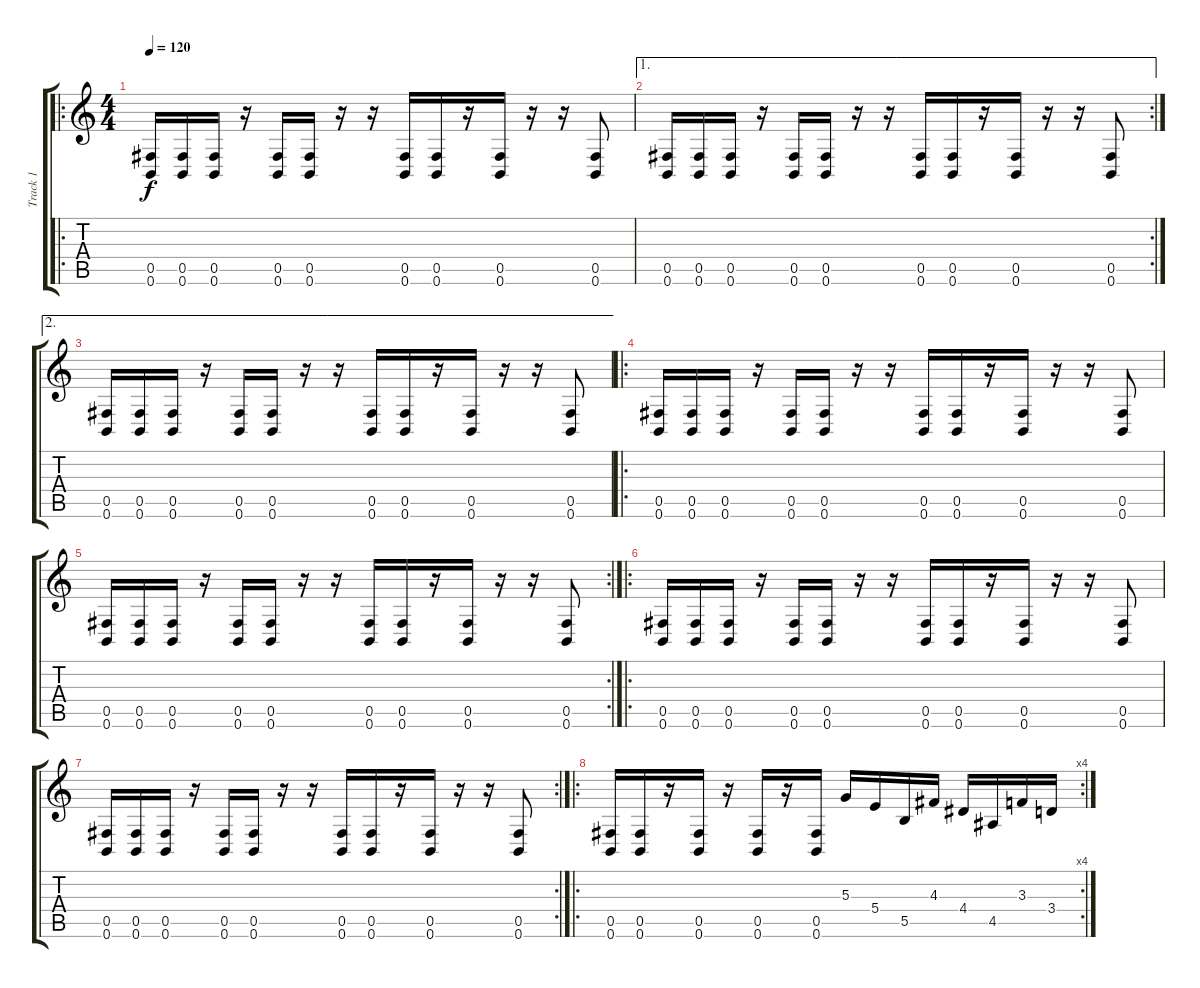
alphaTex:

\track ("Track 1" "Track 1") {instrument distortionguitar}
\staff {score tabs}
\tuning (B3 Gb3 D3 B2 Gb2 B1) {hide}
\ro
\ts (4 4)
\tempo 120
\clef g2
\ks c
(0.5 0.6).16{dy f volume 9 instrument overdrivenguitar} (0.5 0.6).16 (0.5 0.6).16 r.16 (0.5 0.6).16 (0.5 0.6).16 r.16 r.16 (0.5 0.6).16 (0.5 0.6).16 r.16 (0.5 0.6).16 r.16 r.16 (0.5 0.6).8 |
\ae 1
\rc 2
(0.5 0.6).16 (0.5 0.6).16 (0.5 0.6).16 r.16 (0.5 0.6).16 (0.5 0.6).16 r.16 r.16 (0.5 0.6).16 (0.5 0.6).16 r.16 (0.5 0.6).16 r.16 r.16 (0.5 0.6).8 |
\ae 2
(0.5 0.6).16 (0.5 0.6).16 (0.5 0.6).16 r.16 (0.5 0.6).16 (0.5 0.6).16 r.16 r.16 (0.5 0.6).16 (0.5 0.6).16 r.16 (0.5 0.6).16 r.16 r.16 (0.5 0.6).8 |
\ro
(0.5 0.6).16{volume 13 instrument distortionguitar} (0.5 0.6).16 (0.5 0.6).16 r.16 (0.5 0.6).16 (0.5 0.6).16 r.16 r.16 (0.5 0.6).16 (0.5 0.6).16 r.16 (0.5 0.6).16 r.16 r.16 (0.5 0.6).8 |
\rc 2
(0.5 0.6).16 (0.5 0.6).16 (0.5 0.6).16 r.16 (0.5 0.6).16 (0.5 0.6).16 r.16 r.16 (0.5 0.6).16 (0.5 0.6).16 r.16 (0.5 0.6).16 r.16 r.16 (0.5 0.6).8 |
\ro
(0.5 0.6).16{volume 13 instrument distortionguitar} (0.5 0.6).16 (0.5 0.6).16 r.16 (0.5 0.6).16 (0.5 0.6).16 r.16 r.16 (0.5 0.6).16 (0.5 0.6).16 r.16 (0.5 0.6).16 r.16 r.16 (0.5 0.6).8 |
\rc 2
(0.5 0.6).16 (0.5 0.6).16 (0.5 0.6).16 r.16 (0.5 0.6).16 (0.5 0.6).16 r.16 r.16 (0.5 0.6).16 (0.5 0.6).16 r.16 (0.5 0.6).16 r.16 r.16 (0.5 0.6).8 |
\ro
\rc 4
(0.5 0.6).16 (0.5 0.6).16 r.16 (0.5 0.6).16 r.16 (0.5 0.6).16 r.16 (0.5 0.6).16 5.3.16 5.4.16 5.5.16 4.3.16 4.4.16 4.5.16 3.3.16 3.4.16
